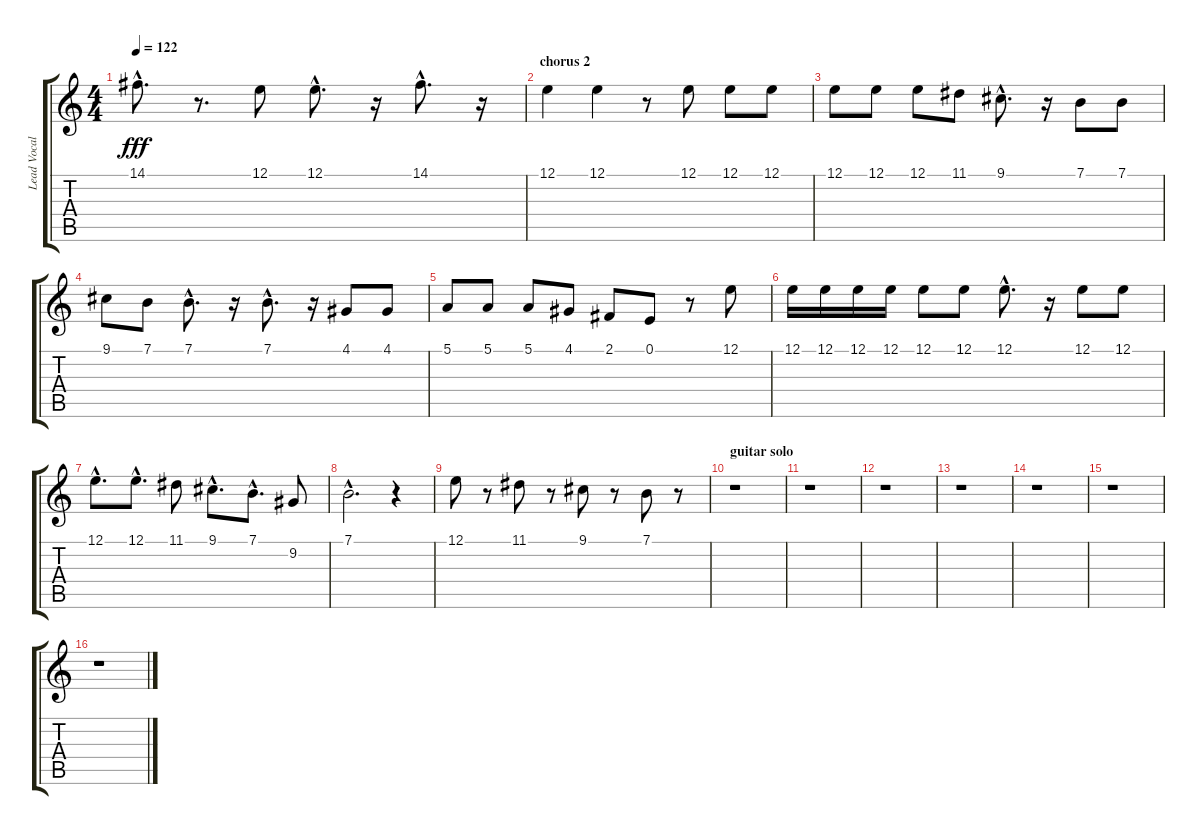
\track ("Lead Vocals" "Lead Vocal") {instrument accordion}
\staff {score tabs}
\tuning (E4 B3 G3 D3 A2 E2) {hide}
\ts (4 4)
\tempo 122
\clef g2
\ks c
14.1{hac}.8{d dy fff} r.8{d} 12.1.8 12.1{hac}.8{d} r.16 14.1{hac}.8{d} r.16 |
\section ("" "chorus 2")
12.1.4 12.1.4 r.8 12.1.8 12.1.8 12.1.8 |
12.1.8 12.1.8 12.1.8 11.1.8 9.1{hac}.8{d} r.16 7.1.8 7.1.8 |
9.1.8 7.1.8 7.1{hac}.8{d} r.16 7.1{hac}.8{d} r.16 4.1.8 4.1.8 |
5.1.8 5.1.8 5.1.8 4.1.8 2.1.8 0.1.8 r.8 12.1.8 |
12.1.16 12.1.16 12.1.16 12.1.16 12.1.8 12.1.8 12.1{hac}.8{d} r.16 12.1.8 12.1.8 |
12.1{hac}.8{d} 12.1{hac}.8{d} 11.1.8 9.1{hac}.8{d} 7.1{hac}.8{d} 9.2.8 |
7.1{hac}.2{d} r.4 |
12.1.8 r.8 11.1.8 r.8 9.1.8 r.8 7.1.8 r.8 |
\section ("" "guitar solo")
r.1 |
r.1 |
r.1 |
r.1 |
r.1 |
r.1 |
r.1
